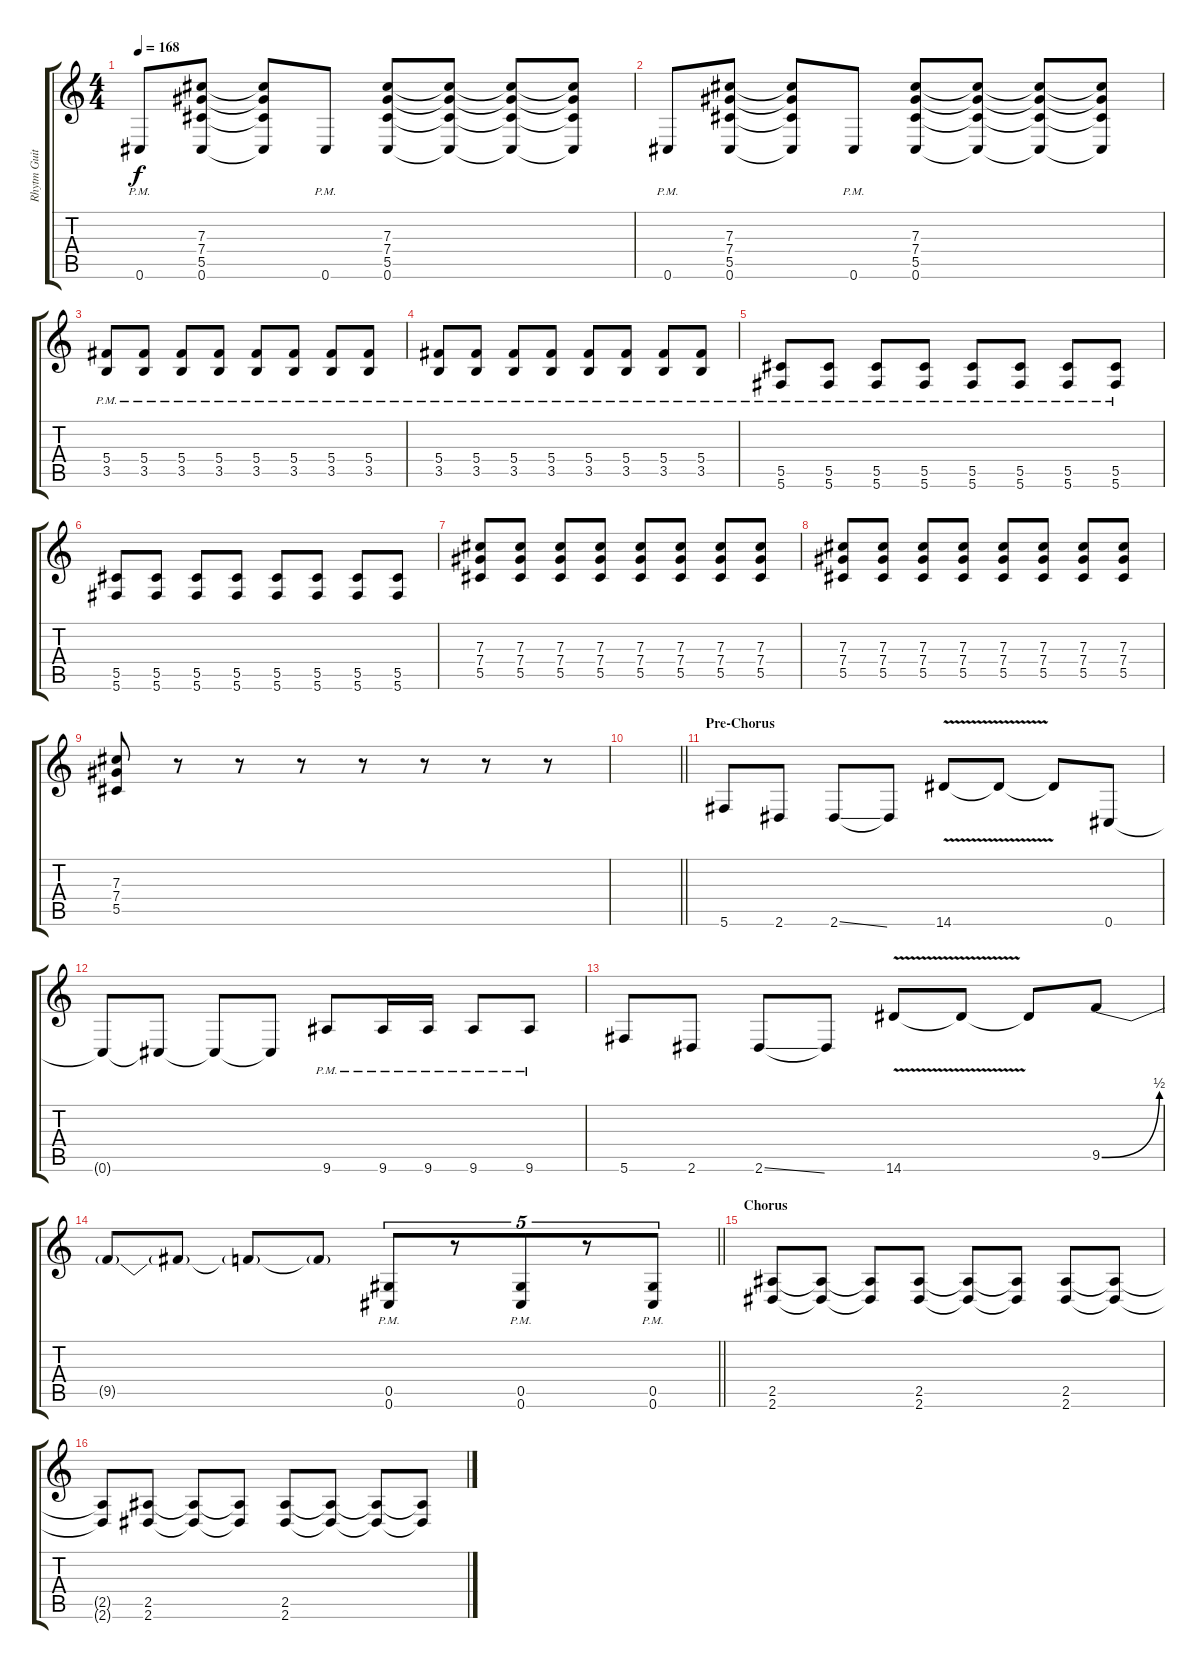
\track ("Rhytm Guitar [R]" "Rhytm Guit") {instrument distortionguitar}
\staff {score tabs}
\tuning (Eb4 Bb3 Gb3 Db3 Ab2 Db2) {hide}
\ts (4 4)
\tempo 168
\clef g2
\ks c
0.6{pm}.8{dy f} (7.3 7.4 5.5 0.6).8 (7.3{t} 7.4{t} 5.5{t} 0.6{t}).8 0.6{pm}.8 (7.3 7.4 5.5 0.6).8 (7.3{t} 7.4{t} 5.5{t} 0.6{t}).8 (7.3{t} 7.4{t} 5.5{t} 0.6{t}).8 (7.3{t} 7.4{t} 5.5{t} 0.6{t}).8 |
0.6{pm}.8 (7.3 7.4 5.5 0.6).8 (7.3{t} 7.4{t} 5.5{t} 0.6{t}).8 0.6{pm}.8 (7.3 7.4 5.5 0.6).8 (7.3{t} 7.4{t} 5.5{t} 0.6{t}).8 (7.3{t} 7.4{t} 5.5{t} 0.6{t}).8 (7.3{t} 7.4{t} 5.5{t} 0.6{t}).8 |
(5.4{pm} 3.5{pm}).8 (5.4{pm} 3.5{pm}).8 (5.4{pm} 3.5{pm}).8 (5.4{pm} 3.5{pm}).8 (5.4{pm} 3.5{pm}).8 (5.4{pm} 3.5{pm}).8 (5.4{pm} 3.5{pm}).8 (5.4{pm} 3.5{pm}).8 |
(5.4{pm} 3.5{pm}).8 (5.4{pm} 3.5{pm}).8 (5.4{pm} 3.5{pm}).8 (5.4{pm} 3.5{pm}).8 (5.4{pm} 3.5{pm}).8 (5.4{pm} 3.5{pm}).8 (5.4{pm} 3.5{pm}).8 (5.4{pm} 3.5{pm}).8 |
(5.5{pm} 5.6{pm}).8 (5.5{pm} 5.6{pm}).8 (5.5{pm} 5.6{pm}).8 (5.5{pm} 5.6{pm}).8 (5.5{pm} 5.6{pm}).8 (5.5{pm} 5.6{pm}).8 (5.5{pm} 5.6{pm}).8 (5.5{pm} 5.6{pm}).8 |
(5.5 5.6).8 (5.5 5.6).8 (5.5 5.6).8 (5.5 5.6).8 (5.5 5.6).8 (5.5 5.6).8 (5.5 5.6).8 (5.5 5.6).8 |
(7.3 7.4 5.5).8 (7.3 7.4 5.5).8 (7.3 7.4 5.5).8 (7.3 7.4 5.5).8 (7.3 7.4 5.5).8 (7.3 7.4 5.5).8 (7.3 7.4 5.5).8 (7.3 7.4 5.5).8 |
(7.3 7.4 5.5).8 (7.3 7.4 5.5).8 (7.3 7.4 5.5).8 (7.3 7.4 5.5).8 (7.3 7.4 5.5).8 (7.3 7.4 5.5).8 (7.3 7.4 5.5).8 (7.3 7.4 5.5).8 |
(7.3 7.4 5.5).8 r.8 r.8 r.8 r.8 r.8 r.8 r.8 |
\barLineRight lightlight
|
\section ("" "Pre-Chorus")
5.6.8 2.6.8 2.6{ss}.8 2.6{t}.8 14.6{v}.8 14.6{t}.8 14.6{t}.8 0.6.8 |
0.6{t}.8 0.6{t}.8 0.6{t}.8 0.6{t}.8 9.6{pm}.8 9.6{pm}.16 9.6{pm}.16 9.6{pm}.8 9.6{pm}.8 |
5.6.8 2.6.8 2.6{ss}.8 2.6{t}.8 14.6{v}.8 14.6{t}.8 14.6{t}.8 9.5{be (bend 0 0 60 2)}.8 |
\barLineRight lightlight
9.5{t}.8 9.5{t}.8 9.5{t}.8 9.5{t}.8 (0.5{pm} 0.6{pm}).8{tu (5 4)} r.8{tu (5 4)} (0.5{pm} 0.6{pm}).8{tu (5 4)} r.8{tu (5 4)} (0.5{pm} 0.6{pm}).8{tu (5 4)} |
\section ("" "Chorus")
(2.5 2.6).8 (2.5{t} 2.6{t}).8 (2.5{t} 2.6{t}).8 (2.5 2.6).8 (2.5{t} 2.6{t}).8 (2.5{t} 2.6{t}).8 (2.5 2.6).8 (2.5{t} 2.6{t}).8 |
(2.5{t} 2.6{t}).8 (2.5 2.6).8 (2.5{t} 2.6{t}).8 (2.5{t} 2.6{t}).8 (2.5 2.6).8 (2.5{t} 2.6{t}).8 (2.5{t} 2.6{t}).8 (2.5{t} 2.6{t}).8
